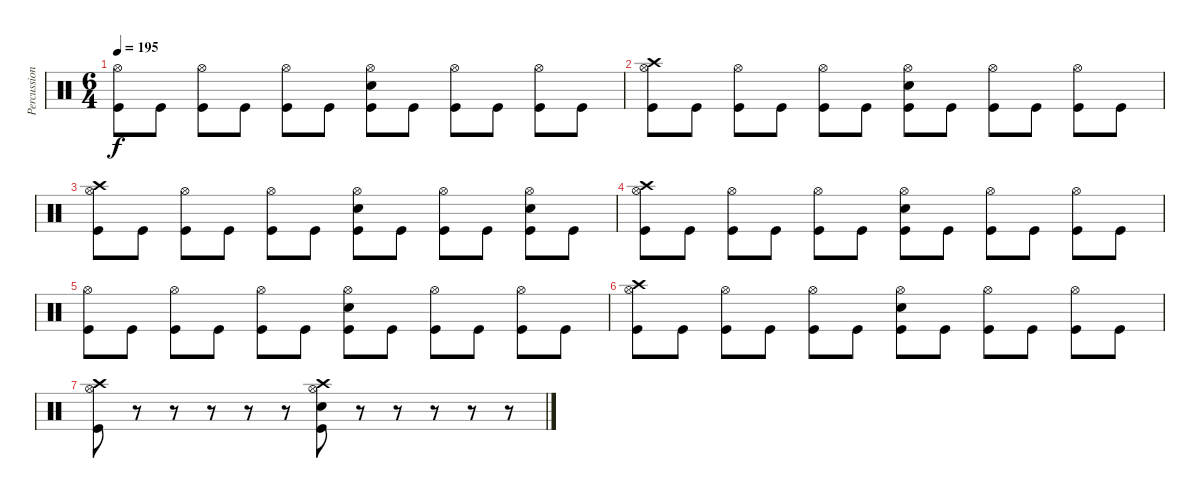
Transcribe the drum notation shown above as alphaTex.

\track ("Percussion" "Percussion") {instrument percussion}
\staff {score}
\articulation defaults
\ts (6 4)
\tempo 195
\clef neutral
\ks c
("Hi-Hat (open)" "Kick (hit)").8{dy f} "Kick (hit)".8 ("Hi-Hat (open)" "Kick (hit)").8 "Kick (hit)".8 ("Hi-Hat (open)" "Kick (hit)").8 "Kick (hit)".8 ("Electric Snare (hit)" "Hi-Hat (open)" "Kick (hit)").8 "Kick (hit)".8 ("Hi-Hat (open)" "Kick (hit)").8 "Kick (hit)".8 ("Hi-Hat (open)" "Kick (hit)").8 "Kick (hit)".8 |
("Crash high (hit)" "Hi-Hat (open)" "Kick (hit)").8 "Kick (hit)".8 ("Hi-Hat (open)" "Kick (hit)").8 "Kick (hit)".8 ("Hi-Hat (open)" "Kick (hit)").8 "Kick (hit)".8 ("Electric Snare (hit)" "Hi-Hat (open)" "Kick (hit)").8 "Kick (hit)".8 ("Hi-Hat (open)" "Kick (hit)").8 "Kick (hit)".8 ("Hi-Hat (open)" "Kick (hit)").8 "Kick (hit)".8 |
("Crash high (hit)" "Hi-Hat (open)" "Kick (hit)").8 "Kick (hit)".8 ("Hi-Hat (open)" "Kick (hit)").8 "Kick (hit)".8 ("Hi-Hat (open)" "Kick (hit)").8 "Kick (hit)".8 ("Electric Snare (hit)" "Hi-Hat (open)" "Kick (hit)").8 "Kick (hit)".8 ("Hi-Hat (open)" "Kick (hit)").8 "Kick (hit)".8 ("Electric Snare (hit)" "Hi-Hat (open)" "Kick (hit)").8 "Kick (hit)".8 |
("Crash high (hit)" "Hi-Hat (open)" "Kick (hit)").8 "Kick (hit)".8 ("Hi-Hat (open)" "Kick (hit)").8 "Kick (hit)".8 ("Hi-Hat (open)" "Kick (hit)").8 "Kick (hit)".8 ("Electric Snare (hit)" "Hi-Hat (open)" "Kick (hit)").8 "Kick (hit)".8 ("Hi-Hat (open)" "Kick (hit)").8 "Kick (hit)".8 ("Hi-Hat (open)" "Kick (hit)").8 "Kick (hit)".8 |
("Hi-Hat (open)" "Kick (hit)").8 "Kick (hit)".8 ("Hi-Hat (open)" "Kick (hit)").8 "Kick (hit)".8 ("Hi-Hat (open)" "Kick (hit)").8 "Kick (hit)".8 ("Electric Snare (hit)" "Hi-Hat (open)" "Kick (hit)").8 "Kick (hit)".8 ("Hi-Hat (open)" "Kick (hit)").8 "Kick (hit)".8 ("Hi-Hat (open)" "Kick (hit)").8 "Kick (hit)".8 |
("Crash high (hit)" "Hi-Hat (open)" "Kick (hit)").8 "Kick (hit)".8 ("Hi-Hat (open)" "Kick (hit)").8 "Kick (hit)".8 ("Hi-Hat (open)" "Kick (hit)").8 "Kick (hit)".8 ("Electric Snare (hit)" "Hi-Hat (open)" "Kick (hit)").8 "Kick (hit)".8 ("Hi-Hat (open)" "Kick (hit)").8 "Kick (hit)".8 ("Hi-Hat (open)" "Kick (hit)").8 "Kick (hit)".8 |
("Crash high (hit)" "Hi-Hat (open)" "Kick (hit)").8 r.8 r.8 r.8 r.8 r.8 ("Crash high (hit)" "Electric Snare (hit)" "Hi-Hat (open)" "Kick (hit)").8 r.8 r.8 r.8 r.8 r.8
